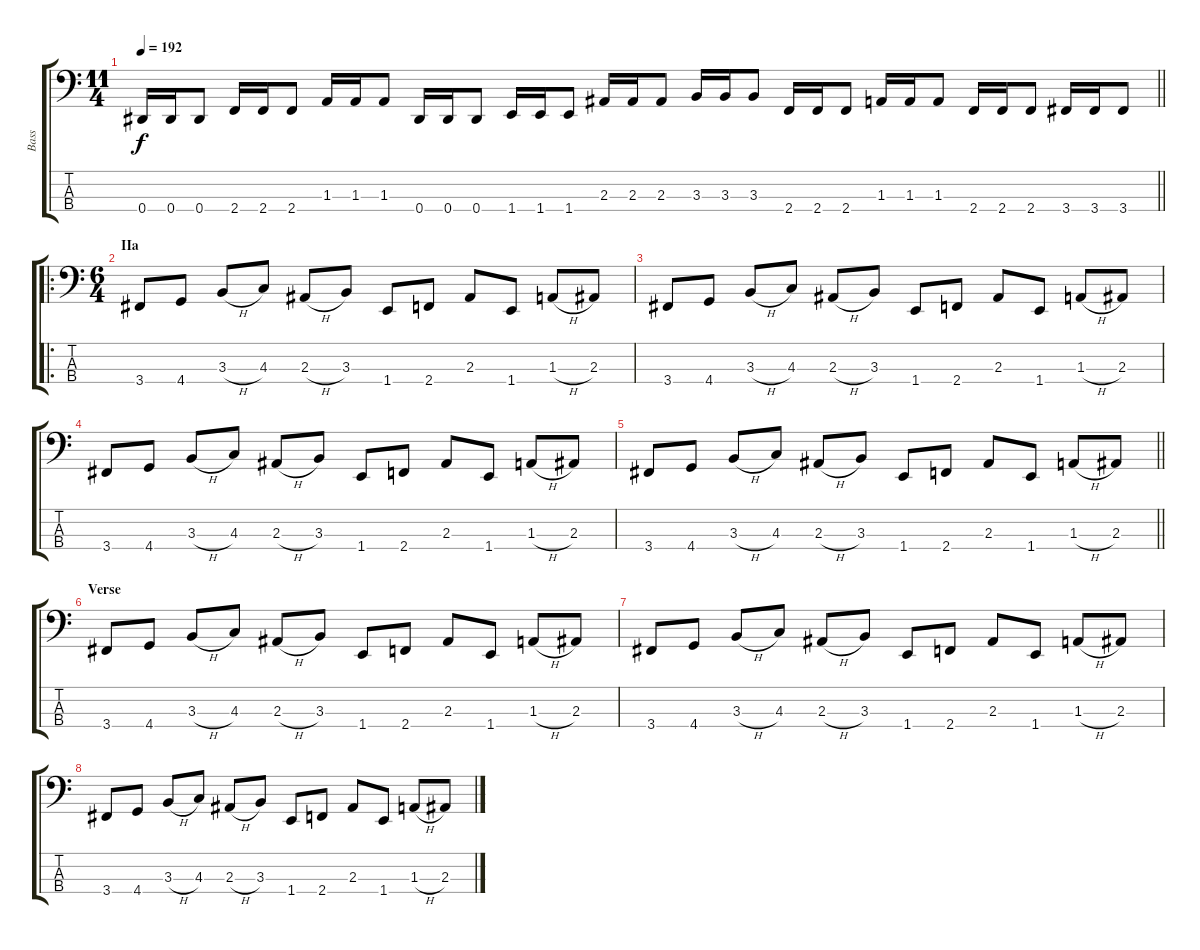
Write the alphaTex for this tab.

\track ("Bass" "Bass") {instrument electricbasspick}
\staff {score tabs}
\tuning (Gb2 Db2 Ab1 Eb1) {hide}
\ts (11 4)
\tempo 192
\clef f4
\barLineRight lightlight
\ks c
0.4.16{dy f} 0.4.16 0.4.8 2.4.16 2.4.16 2.4.8 1.3.16 1.3.16 1.3.8 0.4.16 0.4.16 0.4.8 1.4.16 1.4.16 1.4.8 2.3.16 2.3.16 2.3.8 3.3.16 3.3.16 3.3.8 2.4.16 2.4.16 2.4.8 1.3.16 1.3.16 1.3.8 2.4.16 2.4.16 2.4.8 3.4.16 3.4.16 3.4.8 |
\ro
\ts (6 4)
\section ("" "IIa")
3.4.8 4.4.8 3.3{h}.8 4.3.8 2.3{h}.8 3.3.8 1.4.8 2.4.8 2.3.8 1.4.8 1.3{h}.8 2.3.8 |
3.4.8 4.4.8 3.3{h}.8 4.3.8 2.3{h}.8 3.3.8 1.4.8 2.4.8 2.3.8 1.4.8 1.3{h}.8 2.3.8 |
3.4.8 4.4.8 3.3{h}.8 4.3.8 2.3{h}.8 3.3.8 1.4.8 2.4.8 2.3.8 1.4.8 1.3{h}.8 2.3.8 |
\barLineRight lightlight
3.4.8 4.4.8 3.3{h}.8 4.3.8 2.3{h}.8 3.3.8 1.4.8 2.4.8 2.3.8 1.4.8 1.3{h}.8 2.3.8 |
\section ("" "Verse")
3.4.8 4.4.8 3.3{h}.8 4.3.8 2.3{h}.8 3.3.8 1.4.8 2.4.8 2.3.8 1.4.8 1.3{h}.8 2.3.8 |
3.4.8 4.4.8 3.3{h}.8 4.3.8 2.3{h}.8 3.3.8 1.4.8 2.4.8 2.3.8 1.4.8 1.3{h}.8 2.3.8 |
3.4.8 4.4.8 3.3{h}.8 4.3.8 2.3{h}.8 3.3.8 1.4.8 2.4.8 2.3.8 1.4.8 1.3{h}.8 2.3.8
